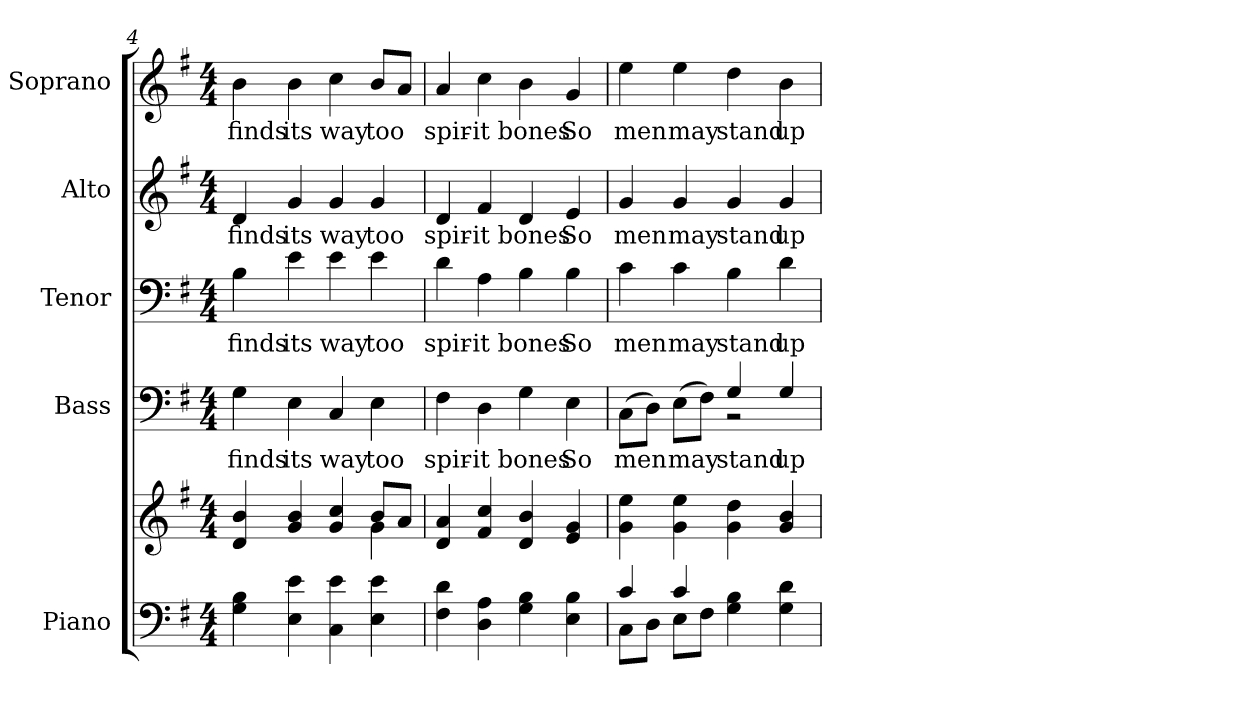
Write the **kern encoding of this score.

**kern	**kern	**kern	**text	**kern	**text	**kern	**text	**kern	**text
*part5	*part5	*part4	*part4	*part3	*part3	*part2	*part2	*part1	*part1
*staff6	*staff5	*staff4	*staff4	*staff3	*staff3	*staff2	*staff2	*staff1	*staff1
*I"Piano	*	*I"Bass	*	*I"Tenor	*	*I"Alto	*	*I"Soprano	*
*I'Pno.	*	*I'B.	*	*I'T.	*	*I'A.	*	*I'S.	*
*clefF4	*clefG2	*clefF4	*	*clefF4	*	*clefG2	*	*clefG2	*
*k[f#]	*k[f#]	*k[f#]	*	*k[f#]	*	*k[f#]	*	*k[f#]	*
*G:	*G:	*G:	*	*G:	*	*G:	*	*G:	*
*M4/4	*M4/4	*M4/4	*	*M4/4	*	*M4/4	*	*M4/4	*
=4	=4	=4	=4	=4	=4	=4	=4	=4	=4
*	*^	*	*	*	*	*	*	*	*
!	!	!	!	!LO:LY:b:color=#000000	!	!	!	!	!	!
!	!	!	!	!	!	!LO:LY:b:color=#000000	!	!	!	!
!	!	!	!	!	!	!	!	!LO:LY:b:color=#000000	!	!
!	!	!	!	!	!	!	!	!	!	!LO:LY:b:color=#000000
4Gi\ 4Bi	4di/ 4bi	2ryy	4Gi\	finds	4Bi\	finds	4di/	finds	4bi\	finds
!	!	!	!	!LO:LY:b:color=#000000	!	!	!	!	!	!
!	!	!	!	!	!	!LO:LY:b:color=#000000	!	!	!	!
!	!	!	!	!	!	!	!	!LO:LY:b:color=#000000	!	!
!	!	!	!	!	!	!	!	!	!	!LO:LY:b:color=#000000
4Ei\ 4ei	4gi/ 4bi	.	4Ei\	its	4ei\	its	4gi/	its	4bi\	its
!	!	!	!	!LO:LY:b:color=#000000	!	!	!	!	!	!
!	!	!	!	!	!	!LO:LY:b:color=#000000	!	!	!	!
!	!	!	!	!	!	!	!	!LO:LY:b:color=#000000	!	!
!	!	!	!	!	!	!	!	!	!	!LO:LY:b:color=#000000
4Ci\ 4ei	4gi/ 4cci	4ryy	4Ci/	way	4ei\	way	4gi/	way	4cci\	way
!	!	!	!	!LO:LY:b:color=#000000	!	!	!	!	!	!
!	!	!	!	!	!	!LO:LY:b:color=#000000	!	!	!	!
!	!	!	!	!	!	!	!	!LO:LY:b:color=#000000	!	!
!	!	!	!	!	!	!	!	!	!	!LO:LY:b:color=#000000
4Ei\ 4ei	8bi/L	4gi\	4Ei\	too	4ei\	too	4gi/	too	8bi/L	too
.	8ai/J	.	.	.	.	.	.	.	8ai/J	.
*	*v	*v	*	*	*	*	*	*	*	*
!!LO:PB:g=z
=5	=5	=5	=5	=5	=5	=5	=5	=5	=5
!	!	!	!LO:LY:b:color=#000000	!	!	!	!	!	!
!	!	!	!	!	!LO:LY:b:color=#000000	!	!	!	!
!	!	!	!	!	!	!	!LO:LY:b:color=#000000	!	!
!	!	!	!	!	!	!	!	!	!LO:LY:b:color=#000000
4F#i\ 4di	4di/ 4ai	4F#i\	spir-	4di\	spir-	4di/	spir-	4ai/	spir-
!	!	!	!LO:LY:b:color=#000000	!	!	!	!	!	!
!	!	!	!	!	!LO:LY:b:color=#000000	!	!	!	!
!	!	!	!	!	!	!	!LO:LY:b:color=#000000	!	!
!	!	!	!	!	!	!	!	!	!LO:LY:b:color=#000000
4Di\ 4Ai	4f#i/ 4cci	4Di\	-it	4Ai\	-it	4f#i/	-it	4cci\	-it
!	!	!	!LO:LY:b:color=#000000	!	!	!	!	!	!
!	!	!	!	!	!LO:LY:b:color=#000000	!	!	!	!
!	!	!	!	!	!	!	!LO:LY:b:color=#000000	!	!
!	!	!	!	!	!	!	!	!	!LO:LY:b:color=#000000
4Gi\ 4Bi	4di/ 4bi	4Gi\	bones	4Bi\	bones	4di/	bones	4bi\	bones
!	!	!	!LO:LY:b:color=#000000	!	!	!	!	!	!
!	!	!	!	!	!LO:LY:b:color=#000000	!	!	!	!
!	!	!	!	!	!	!	!LO:LY:b:color=#000000	!	!
!	!	!	!	!	!	!	!	!	!LO:LY:b:color=#000000
4Ei\ 4Bi	4ei/ 4gi	4Ei\	So	4Bi\	So	4ei/	So	4gi/	So
=6	=6	=6	=6	=6	=6	=6	=6	=6	=6
*^	*	*	*	*	*	*	*	*	*
!	!	!	!	!LO:LY:b:color=#000000	!	!	!	!	!	!
*	*	*	*^	*	*	*	*	*	*	*
!	!	!	!	!	!	!	!LO:LY:b:color=#000000	!	!	!	!
!	!	!	!	!	!	!	!	!	!LO:LY:b:color=#000000	!	!
!	!	!	!	!	!	!	!	!	!	!	!LO:LY:b:color=#000000
4ci/	8Ci\L	4gi\ 4eei	(8Ci\L	2ryy	men	4ci\	men	4gi/	men	4eei\	men
.	8Di\J	.	8Di\J)	.	.	.	.	.	.	.	.
!	!	!	!	!	!LO:LY:b:color=#000000	!	!	!	!	!	!
!	!	!	!	!	!	!	!LO:LY:b:color=#000000	!	!	!	!
!	!	!	!	!	!	!	!	!	!LO:LY:b:color=#000000	!	!
!	!	!	!	!	!	!	!	!	!	!	!LO:LY:b:color=#000000
4ci/	8Ei\L	4gi\ 4eei	(8Ei\L	.	may	4ci\	may	4gi/	may	4eei\	may
.	8F#i\J	.	8F#i\J)	.	.	.	.	.	.	.	.
!	!	!	!	!	!LO:LY:b:color=#000000	!	!	!	!	!	!
!	!	!	!	!	!	!	!LO:LY:b:color=#000000	!	!	!	!
!	!	!	!	!	!	!	!	!	!LO:LY:b:color=#000000	!	!
!	!	!	!	!	!	!	!	!	!	!	!LO:LY:b:color=#000000
4Gi\ 4Bi	2ryy	4gi\ 4ddi	4Gi/	2r	stand	4Bi\	stand	4gi/	stand	4ddi\	stand
!	!	!	!	!	!LO:LY:b:color=#000000	!	!	!	!	!	!
!	!	!	!	!	!	!	!LO:LY:b:color=#000000	!	!	!	!
!	!	!	!	!	!	!	!	!	!LO:LY:b:color=#000000	!	!
!	!	!	!	!	!	!	!	!	!	!	!LO:LY:b:color=#000000
4Gi\ 4di	.	4gi/ 4bi	4Gi/	.	up-	4di\	up-	4gi/	up-	4bi\	up-
*v	*v	*	*v	*v	*	*	*	*	*	*	*
=	=	=	=	=	=	=	=	=	=
*-	*-	*-	*-	*-	*-	*-	*-	*-	*-
